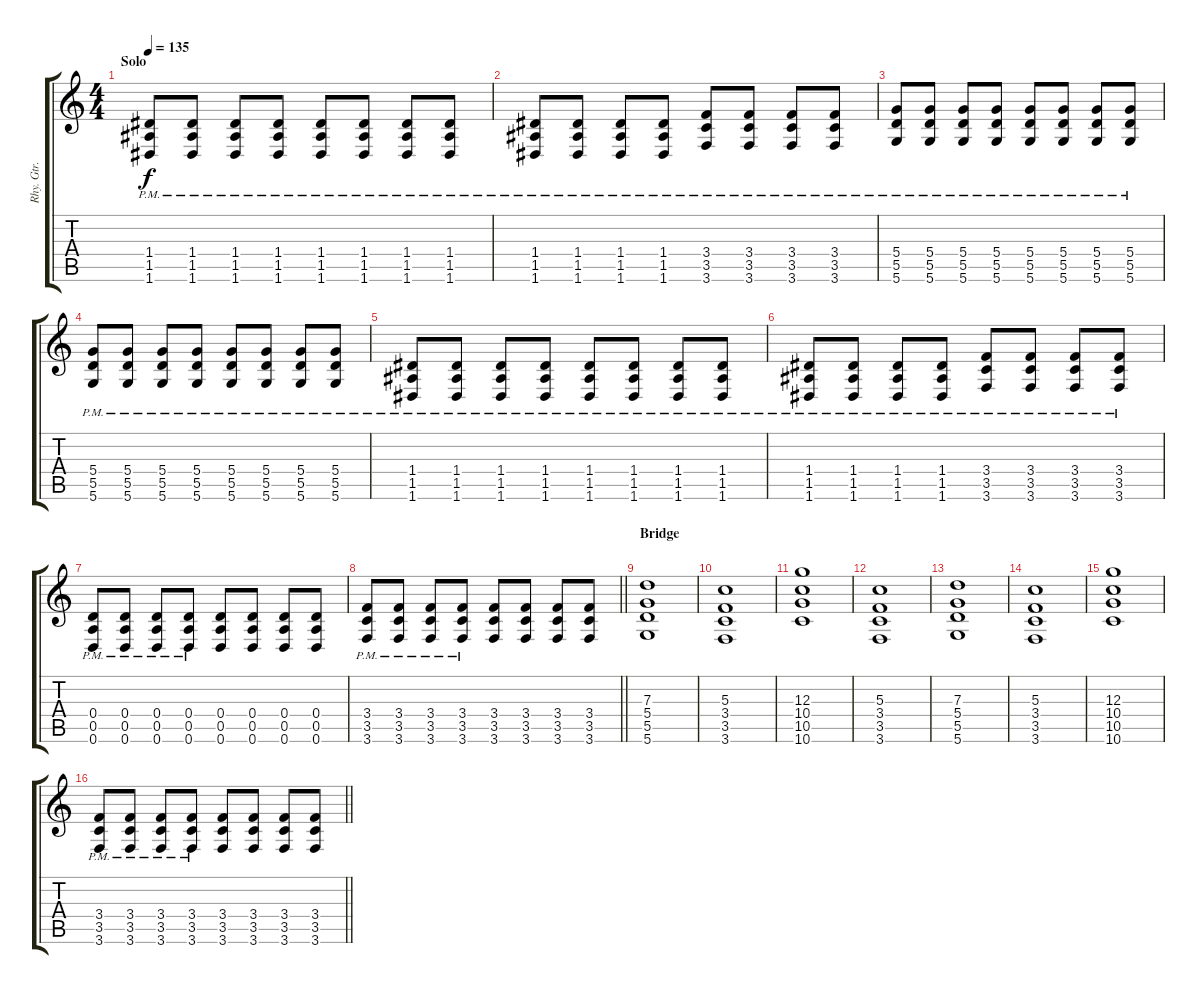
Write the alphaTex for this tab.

\track ("Rhy. Gtr. 2" "Rhy. Gtr. ") {instrument distortionguitar}
\staff {score tabs}
\tuning (E4 B3 G3 D3 A2 D2) {hide}
\ts (4 4)
\section ("" "Solo")
\tempo 135
\clef g2
\ks c
(1.4{pm} 1.5{pm} 1.6{pm}).8{dy f} (1.4{pm} 1.5{pm} 1.6{pm}).8 (1.4{pm} 1.5{pm} 1.6{pm}).8 (1.4{pm} 1.5{pm} 1.6{pm}).8 (1.4{pm} 1.5{pm} 1.6{pm}).8 (1.4{pm} 1.5{pm} 1.6{pm}).8 (1.4{pm} 1.5{pm} 1.6{pm}).8 (1.4{pm} 1.5{pm} 1.6{pm}).8 |
(1.4{pm} 1.5{pm} 1.6{pm}).8 (1.4{pm} 1.5{pm} 1.6{pm}).8 (1.4{pm} 1.5{pm} 1.6{pm}).8 (1.4{pm} 1.5{pm} 1.6{pm}).8 (3.4{pm} 3.5{pm} 3.6{pm}).8 (3.4{pm} 3.5{pm} 3.6{pm}).8 (3.4{pm} 3.5{pm} 3.6{pm}).8 (3.4{pm} 3.5{pm} 3.6{pm}).8 |
(5.4{pm} 5.5{pm} 5.6{pm}).8 (5.4{pm} 5.5{pm} 5.6{pm}).8 (5.4{pm} 5.5{pm} 5.6{pm}).8 (5.4{pm} 5.5{pm} 5.6{pm}).8 (5.4{pm} 5.5{pm} 5.6{pm}).8 (5.4{pm} 5.5{pm} 5.6{pm}).8 (5.4{pm} 5.5{pm} 5.6{pm}).8 (5.4{pm} 5.5{pm} 5.6{pm}).8 |
(5.4{pm} 5.5{pm} 5.6{pm}).8 (5.4{pm} 5.5{pm} 5.6{pm}).8 (5.4{pm} 5.5{pm} 5.6{pm}).8 (5.4{pm} 5.5{pm} 5.6{pm}).8 (5.4{pm} 5.5{pm} 5.6{pm}).8 (5.4{pm} 5.5{pm} 5.6{pm}).8 (5.4{pm} 5.5{pm} 5.6{pm}).8 (5.4{pm} 5.5{pm} 5.6{pm}).8 |
(1.4{pm} 1.5{pm} 1.6{pm}).8 (1.4{pm} 1.5{pm} 1.6{pm}).8 (1.4{pm} 1.5{pm} 1.6{pm}).8 (1.4{pm} 1.5{pm} 1.6{pm}).8 (1.4{pm} 1.5{pm} 1.6{pm}).8 (1.4{pm} 1.5{pm} 1.6{pm}).8 (1.4{pm} 1.5{pm} 1.6{pm}).8 (1.4{pm} 1.5{pm} 1.6{pm}).8 |
(1.4{pm} 1.5{pm} 1.6{pm}).8 (1.4{pm} 1.5{pm} 1.6{pm}).8 (1.4{pm} 1.5{pm} 1.6{pm}).8 (1.4{pm} 1.5{pm} 1.6{pm}).8 (3.4{pm} 3.5{pm} 3.6{pm}).8 (3.4{pm} 3.5{pm} 3.6{pm}).8 (3.4{pm} 3.5{pm} 3.6{pm}).8 (3.4{pm} 3.5{pm} 3.6{pm}).8 |
(0.4{pm} 0.5{pm} 0.6{pm}).8 (0.4{pm} 0.5{pm} 0.6{pm}).8 (0.4{pm} 0.5{pm} 0.6{pm}).8 (0.4{pm} 0.5{pm} 0.6{pm}).8 (0.4 0.5 0.6).8 (0.4 0.5 0.6).8 (0.4 0.5 0.6).8 (0.4 0.5 0.6).8 |
\barLineRight lightlight
(3.4{pm} 3.5{pm} 3.6{pm}).8 (3.4{pm} 3.5{pm} 3.6{pm}).8 (3.4{pm} 3.5{pm} 3.6{pm}).8 (3.4{pm} 3.5{pm} 3.6{pm}).8 (3.4 3.5 3.6).8 (3.4 3.5 3.6).8 (3.4 3.5 3.6).8 (3.4 3.5 3.6).8 |
\section ("" "Bridge")
(7.3 5.4 5.5 5.6).1 |
(5.3 3.4 3.5 3.6).1 |
(12.3 10.4 10.5 10.6).1 |
(5.3 3.4 3.5 3.6).1 |
(7.3 5.4 5.5 5.6).1 |
(5.3 3.4 3.5 3.6).1 |
(12.3 10.4 10.5 10.6).1 |
\barLineRight lightlight
(3.4{pm} 3.5{pm} 3.6{pm}).8 (3.4{pm} 3.5{pm} 3.6{pm}).8 (3.4{pm} 3.5{pm} 3.6{pm}).8 (3.4{pm} 3.5{pm} 3.6{pm}).8 (3.4 3.5 3.6).8 (3.4 3.5 3.6).8 (3.4 3.5 3.6).8 (3.4 3.5 3.6).8
